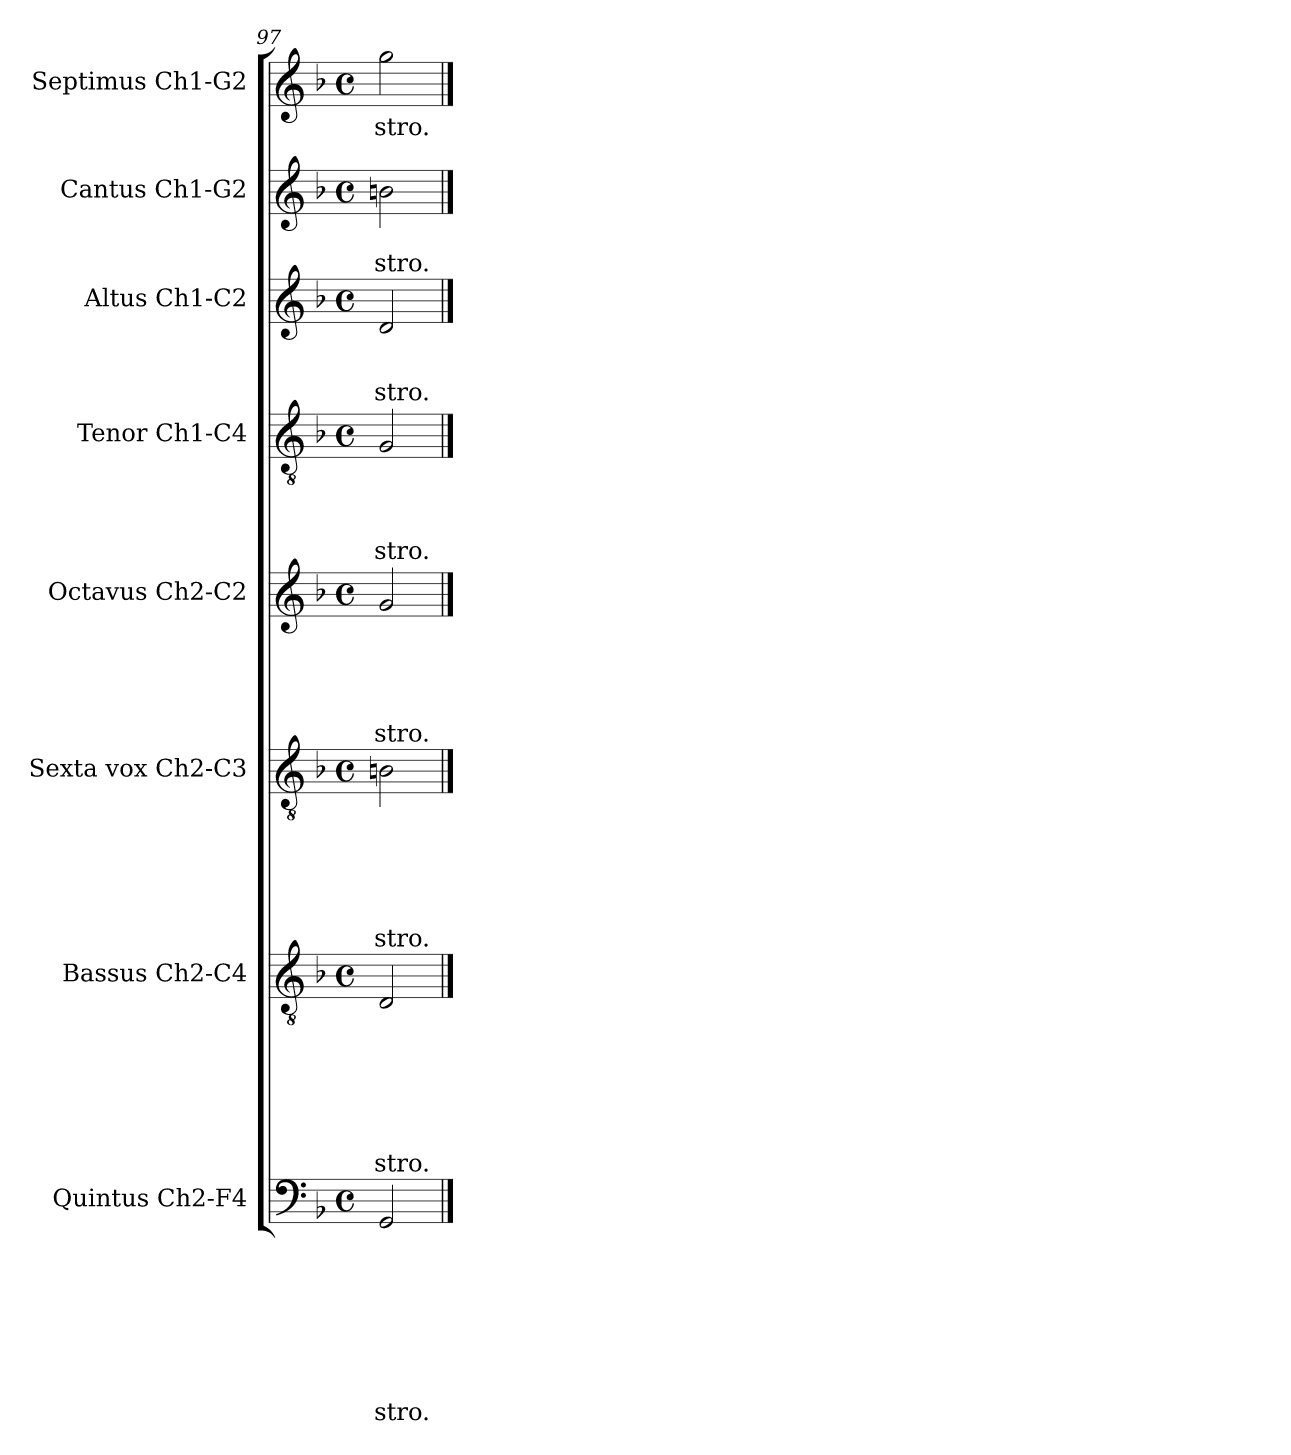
**kern	**text	**text	**text	**text	**text	**text	**text	**text	**kern	**text	**text	**text	**text	**text	**text	**text	**kern	**text	**text	**text	**text	**text	**text	**kern	**text	**text	**text	**text	**text	**kern	**text	**text	**text	**text	**kern	**text	**text	**text	**kern	**text	**text	**kern	**text
*part8	*part8	*part8	*part8	*part8	*part8	*part8	*part8	*part8	*part7	*part7	*part7	*part7	*part7	*part7	*part7	*part7	*part6	*part6	*part6	*part6	*part6	*part6	*part6	*part5	*part5	*part5	*part5	*part5	*part5	*part4	*part4	*part4	*part4	*part4	*part3	*part3	*part3	*part3	*part2	*part2	*part2	*part1	*part1
*staff8	*staff8	*staff8	*staff8	*staff8	*staff8	*staff8	*staff8	*staff8	*staff7	*staff7	*staff7	*staff7	*staff7	*staff7	*staff7	*staff7	*staff6	*staff6	*staff6	*staff6	*staff6	*staff6	*staff6	*staff5	*staff5	*staff5	*staff5	*staff5	*staff5	*staff4	*staff4	*staff4	*staff4	*staff4	*staff3	*staff3	*staff3	*staff3	*staff2	*staff2	*staff2	*staff1	*staff1
*I"Quintus Ch2-F4	*	*	*	*	*	*	*	*	*I"Bassus Ch2-C4	*	*	*	*	*	*	*	*I"Sexta vox  Ch2-C3	*	*	*	*	*	*	*I"Octavus Ch2-C2	*	*	*	*	*	*I"Tenor Ch1-C4	*	*	*	*	*I"Altus Ch1-C2	*	*	*	*I"Cantus Ch1-G2	*	*	*I"Septimus Ch1-G2	*
*	*	*	*	*	*	*	*	*	*I'B	*	*	*	*	*	*	*	*	*	*	*	*	*	*	*	*	*	*	*	*	*I'T	*	*	*	*	*I'A	*	*	*	*I'C	*	*	*	*
*clefF4	*	*	*	*	*	*	*	*	*clefGv2	*	*	*	*	*	*	*	*clefGv2	*	*	*	*	*	*	*clefG2	*	*	*	*	*	*clefGv2	*	*	*	*	*clefG2	*	*	*	*clefG2	*	*	*clefG2	*
*k[b-]	*	*	*	*	*	*	*	*	*k[b-]	*	*	*	*	*	*	*	*k[b-]	*	*	*	*	*	*	*k[b-]	*	*	*	*	*	*k[b-]	*	*	*	*	*k[b-]	*	*	*	*k[b-]	*	*	*k[b-]	*
*F:	*	*	*	*	*	*	*	*	*F:	*	*	*	*	*	*	*	*F:	*	*	*	*	*	*	*F:	*	*	*	*	*	*F:	*	*	*	*	*F:	*	*	*	*F:	*	*	*F:	*
*M4/4	*	*	*	*	*	*	*	*	*M4/4	*	*	*	*	*	*	*	*M4/4	*	*	*	*	*	*	*M4/4	*	*	*	*	*	*M4/4	*	*	*	*	*M4/4	*	*	*	*M4/4	*	*	*M4/4	*
*met(c)	*	*	*	*	*	*	*	*	*met(c)	*	*	*	*	*	*	*	*met(c)	*	*	*	*	*	*	*met(c)	*	*	*	*	*	*met(c)	*	*	*	*	*met(c)	*	*	*	*met(c)	*	*	*met(c)	*
=97	=97	=97	=97	=97	=97	=97	=97	=97	=97	=97	=97	=97	=97	=97	=97	=97	=97	=97	=97	=97	=97	=97	=97	=97	=97	=97	=97	=97	=97	=97	=97	=97	=97	=97	=97	=97	=97	=97	=97	=97	=97	=97	=97
!	!	!	!	!	!	!	!	!LO:LY:b	!	!	!	!	!	!	!	!LO:LY:b	!	!	!	!	!	!	!LO:LY:b	!	!	!	!	!	!LO:LY:b	!	!	!	!	!LO:LY:b	!	!	!	!LO:LY:b	!	!	!LO:LY:b	!	!LO:LY:b
2GG/	.	.	.	.	.	.	.	-stro.	2D/	.	.	.	.	.	.	-stro.	2Bn\	.	.	.	.	.	-stro.	2g/	.	.	.	.	-stro.	2G/	.	.	.	-stro.	2d/	.	.	-stro.	2bn\	.	-stro.	2gg\	-stro.
==	==	==	==	==	==	==	==	==	==	==	==	==	==	==	==	==	==	==	==	==	==	==	==	==	==	==	==	==	==	==	==	==	==	==	==	==	==	==	==	==	==	==	==
*-	*-	*-	*-	*-	*-	*-	*-	*-	*-	*-	*-	*-	*-	*-	*-	*-	*-	*-	*-	*-	*-	*-	*-	*-	*-	*-	*-	*-	*-	*-	*-	*-	*-	*-	*-	*-	*-	*-	*-	*-	*-	*-	*-
